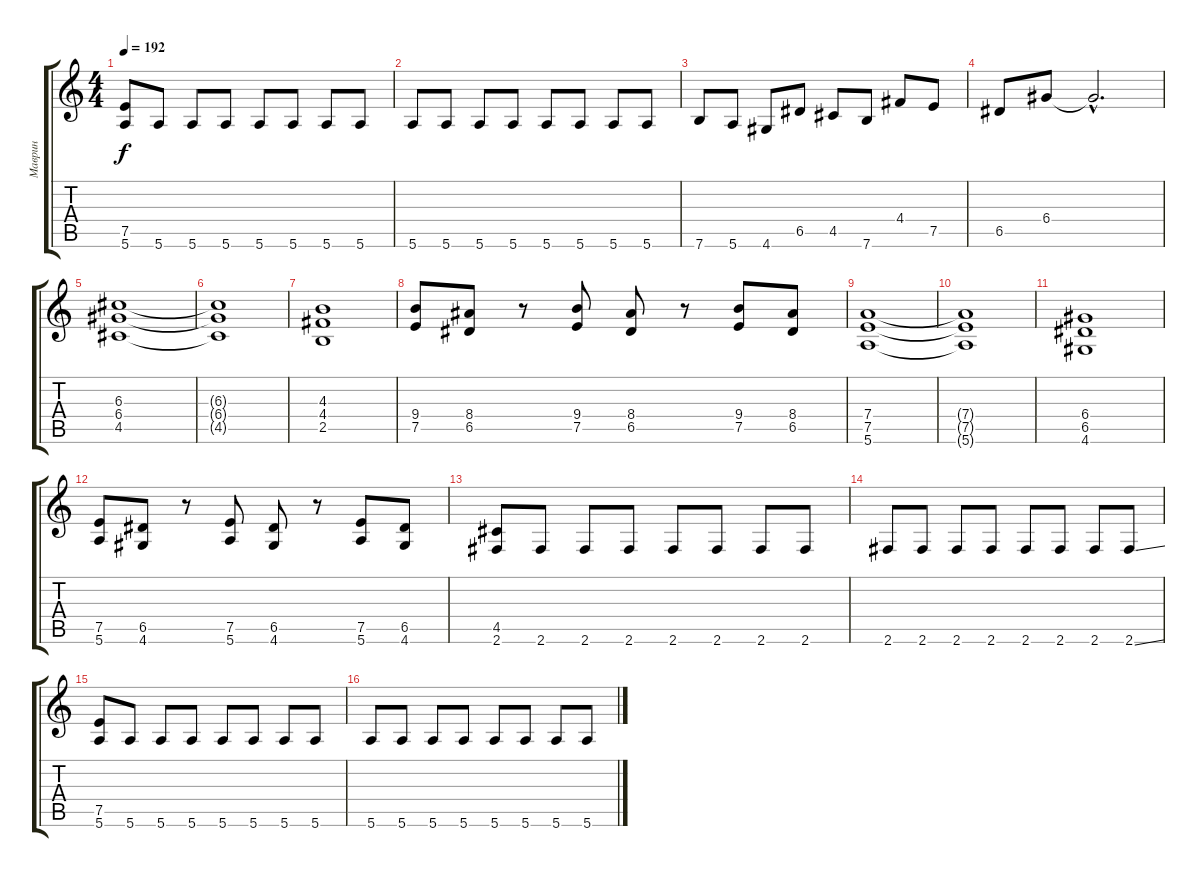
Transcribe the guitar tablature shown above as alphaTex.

\track ("Маврин" "Маврин") {instrument distortionguitar}
\staff {score tabs}
\tuning (E4 B3 G3 D3 A2 E2) {hide}
\ts (4 4)
\tempo 192
\clef g2
\ks c
(7.5 5.6).8{dy f} 5.6.8 5.6.8 5.6.8 5.6.8 5.6.8 5.6.8 5.6.8 |
5.6.8 5.6.8 5.6.8 5.6.8 5.6.8 5.6.8 5.6.8 5.6.8 |
7.6.8 5.6.8 4.6.8 6.5.8 4.5.8 7.6.8 4.4.8 7.5.8 |
6.5.8 6.4.8 6.4{hac t}.2{d} |
(6.3 6.4 4.5).1 |
(6.3{t} 6.4{t} 4.5{t}).1 |
(4.3 4.4 2.5).1 |
(9.4 7.5).8 (8.4 6.5).8 r.8 (9.4 7.5).8 (8.4 6.5).8 r.8 (9.4 7.5).8 (8.4 6.5).8 |
(7.4 7.5 5.6).1 |
(7.4{t} 7.5{t} 5.6{t}).1 |
(6.4 6.5 4.6).1 |
(7.5 5.6).8 (6.5 4.6).8 r.8 (7.5 5.6).8 (6.5 4.6).8 r.8 (7.5 5.6).8 (6.5 4.6).8 |
(4.5 2.6).8 2.6.8 2.6.8 2.6.8 2.6.8 2.6.8 2.6.8 2.6.8 |
2.6.8 2.6.8 2.6.8 2.6.8 2.6.8 2.6.8 2.6.8 2.6{ss}.8 |
(7.5 5.6).8 5.6.8 5.6.8 5.6.8 5.6.8 5.6.8 5.6.8 5.6.8 |
5.6.8 5.6.8 5.6.8 5.6.8 5.6.8 5.6.8 5.6.8 5.6.8
